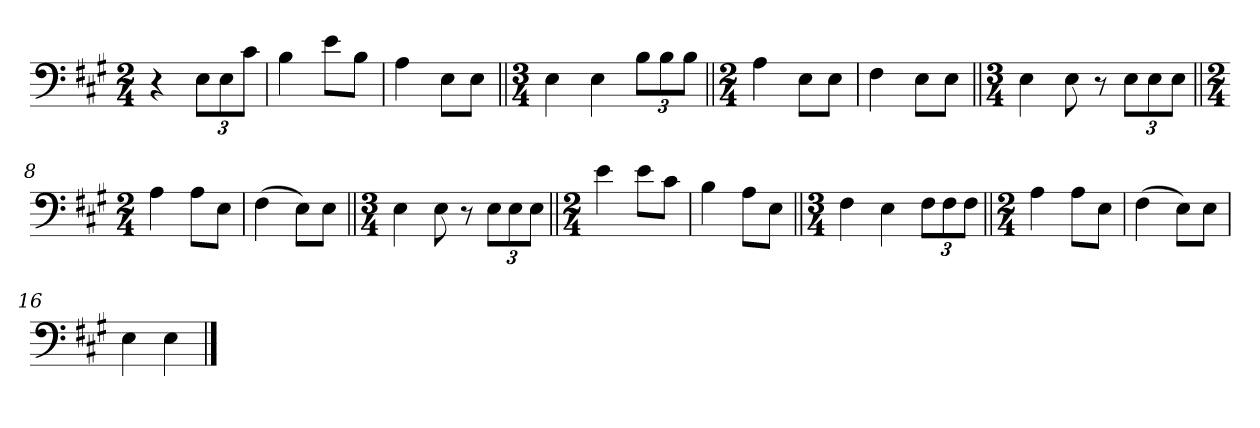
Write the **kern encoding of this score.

**kern
*part1
*staff1
*clefF4
*k[f#c#g#]
*M2/4
=1
4r
12E\L
12E\
12c#\J
=2
4B\
8e\L
8B\J
=3
4A\
8E\L
8E\J
=4||
*M3/4
4E\
4E\
12B\L
12B\
12B\J
=5||
*M2/4
4A\
8E\L
8E\J
=6
4F#\
8E\L
8E\J
=7||
*M3/4
4E\
8E\
8r
12E\L
12E\
12E\J
=8||
*M2/4
4A\
8A\L
8E\J
=9
(4F#\
8E\L)
8E\J
=10||
*M3/4
4E\
8E\
8r
12E\L
12E\
12E\J
=11||
*M2/4
4e\
8e\L
8c#\J
=12
4B\
8A\L
8E\J
=13||
*M3/4
4F#\
4E\
12F#\L
12F#\
12F#\J
=14||
*M2/4
4A\
8A\L
8E\J
=15
(4F#\
8E\L)
8E\J
=16
4E\
4E\
==
*-
